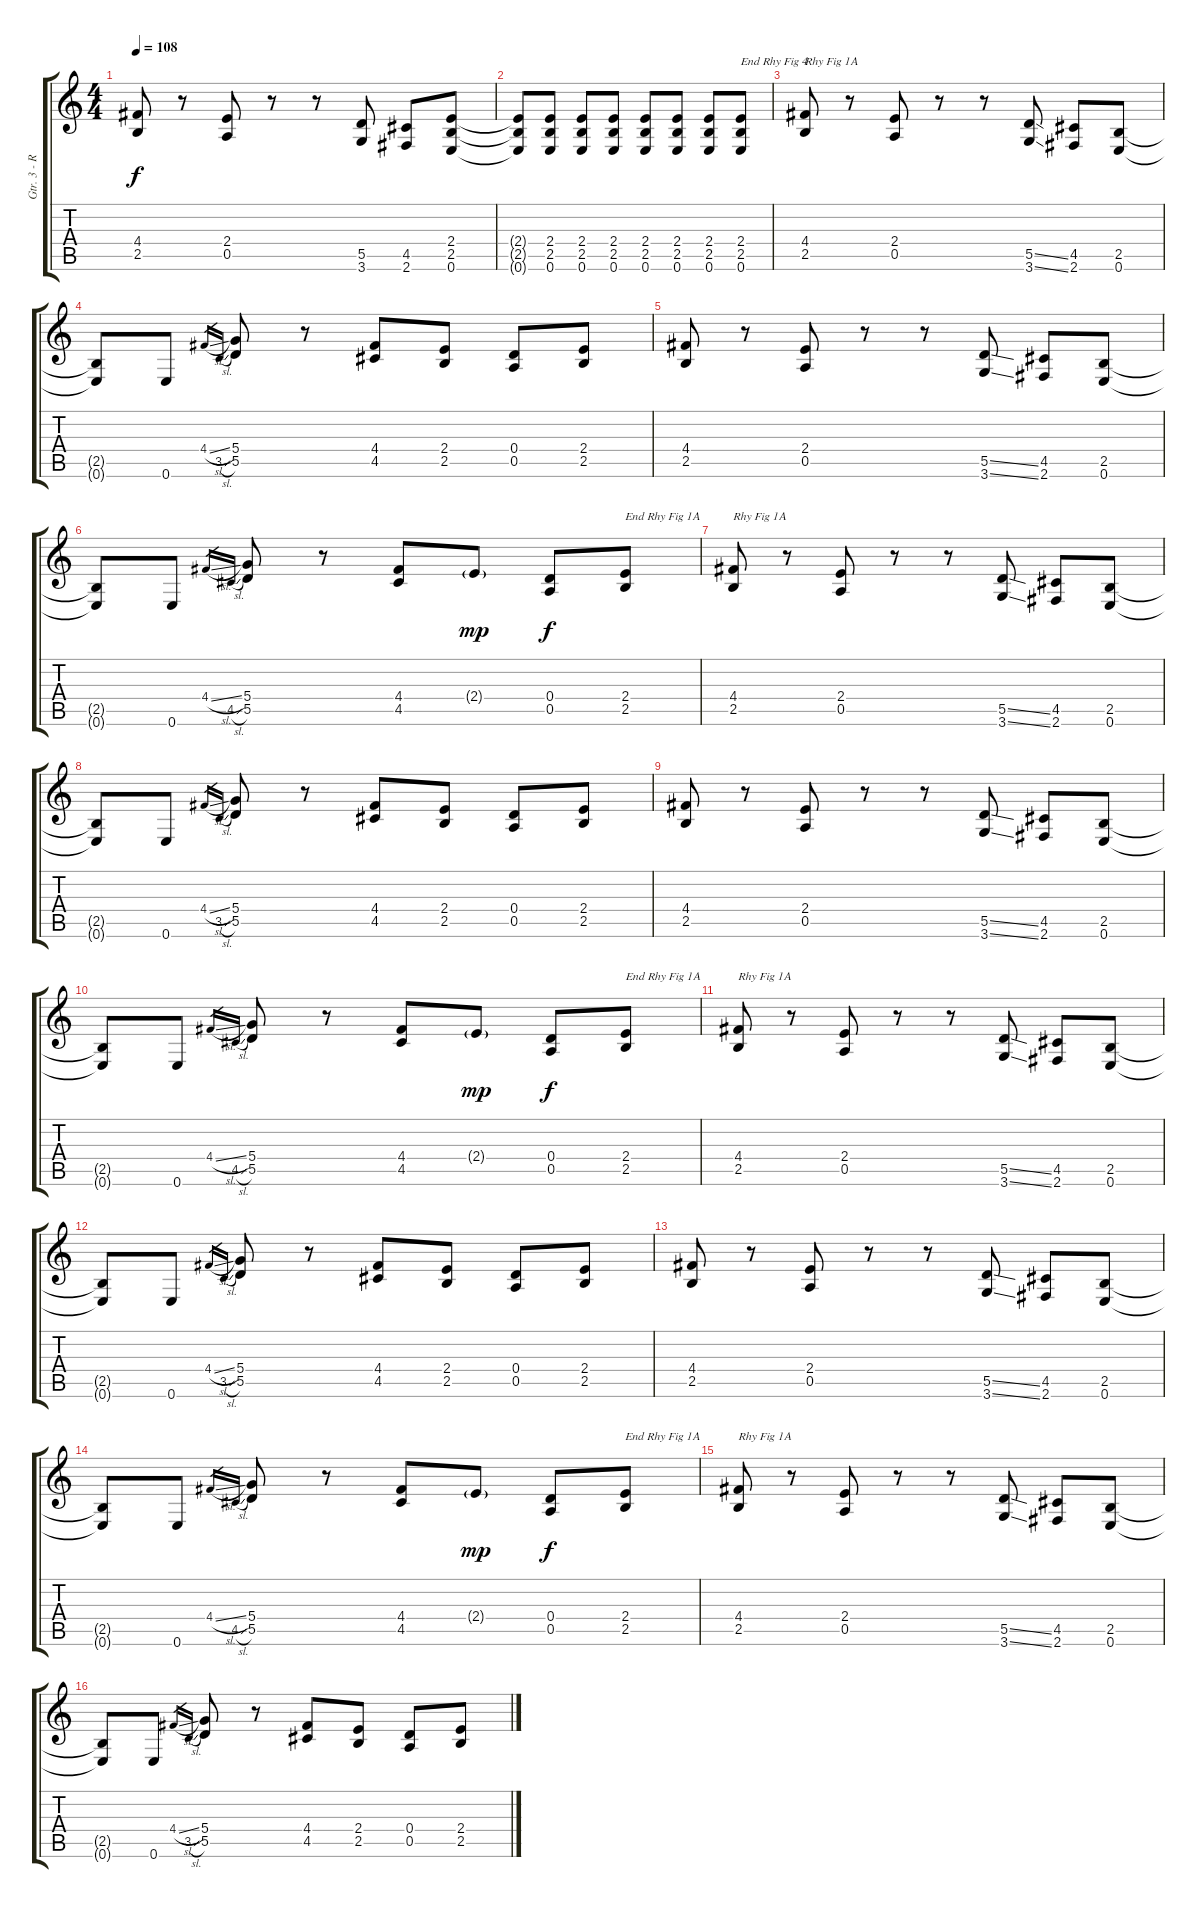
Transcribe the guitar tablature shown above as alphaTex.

\track ("Gtr. 3 - Rhythm" "Gtr. 3 - R") {instrument electricguitarclean}
\staff {score tabs}
\tuning (E4 B3 G3 D3 A2 E2) {hide}
\ts (4 4)
\tempo 108
\clef g2
\ks c
(4.4 2.5).8{dy f} r.8 (2.4 0.5).8 r.8 r.8 (5.5 3.6).8 (4.5 2.6).8 (2.4 2.5 0.6).8 |
(2.4{t} 2.5{t} 0.6{t}).8 (2.4 2.5 0.6).8 (2.4 2.5 0.6).8 (2.4 2.5 0.6).8 (2.4 2.5 0.6).8 (2.4 2.5 0.6).8 (2.4 2.5 0.6).8 (2.4 2.5 0.6).8{txt "End Rhy Fig 4"} |
(4.4 2.5).8{txt "Rhy Fig 1A"} r.8 (2.4 0.5).8 r.8 r.8 (5.5{ss} 3.6{ss}).8 (4.5 2.6).8 (2.5 0.6).8 |
(2.5{t} 0.6{t}).8 0.6.8 4.4{sl}.16{gr} 3.5{sl}.16{gr} (5.4 5.5).8 r.8 (4.4 4.5).8 (2.4 2.5).8 (0.4 0.5).8 (2.4 2.5).8 |
(4.4 2.5).8 r.8 (2.4 0.5).8 r.8 r.8 (5.5{ss} 3.6{ss}).8 (4.5 2.6).8 (2.5 0.6).8 |
(2.5{t} 0.6{t}).8 0.6.8 4.4{sl}.16{gr} 4.5{sl}.16{gr} (5.4 5.5).8 r.8 (4.4 4.5).8 2.4{g}.8{dy mp} (0.4 0.5).8{dy f} (2.4 2.5).8{txt "End Rhy Fig 1A"} |
(4.4 2.5).8{txt "Rhy Fig 1A"} r.8 (2.4 0.5).8 r.8 r.8 (5.5{ss} 3.6{ss}).8 (4.5 2.6).8 (2.5 0.6).8 |
(2.5{t} 0.6{t}).8 0.6.8 4.4{sl}.16{gr} 3.5{sl}.16{gr} (5.4 5.5).8 r.8 (4.4 4.5).8 (2.4 2.5).8 (0.4 0.5).8 (2.4 2.5).8 |
(4.4 2.5).8 r.8 (2.4 0.5).8 r.8 r.8 (5.5{ss} 3.6{ss}).8 (4.5 2.6).8 (2.5 0.6).8 |
(2.5{t} 0.6{t}).8 0.6.8 4.4{sl}.16{gr} 4.5{sl}.16{gr} (5.4 5.5).8 r.8 (4.4 4.5).8 2.4{g}.8{dy mp} (0.4 0.5).8{dy f} (2.4 2.5).8{txt "End Rhy Fig 1A"} |
(4.4 2.5).8{txt "Rhy Fig 1A"} r.8 (2.4 0.5).8 r.8 r.8 (5.5{ss} 3.6{ss}).8 (4.5 2.6).8 (2.5 0.6).8 |
(2.5{t} 0.6{t}).8 0.6.8 4.4{sl}.16{gr} 3.5{sl}.16{gr} (5.4 5.5).8 r.8 (4.4 4.5).8 (2.4 2.5).8 (0.4 0.5).8 (2.4 2.5).8 |
(4.4 2.5).8 r.8 (2.4 0.5).8 r.8 r.8 (5.5{ss} 3.6{ss}).8 (4.5 2.6).8 (2.5 0.6).8 |
(2.5{t} 0.6{t}).8 0.6.8 4.4{sl}.16{gr} 4.5{sl}.16{gr} (5.4 5.5).8 r.8 (4.4 4.5).8 2.4{g}.8{dy mp} (0.4 0.5).8{dy f} (2.4 2.5).8{txt "End Rhy Fig 1A"} |
(4.4 2.5).8{txt "Rhy Fig 1A"} r.8 (2.4 0.5).8 r.8 r.8 (5.5{ss} 3.6{ss}).8 (4.5 2.6).8 (2.5 0.6).8 |
(2.5{t} 0.6{t}).8 0.6.8 4.4{sl}.16{gr} 3.5{sl}.16{gr} (5.4 5.5).8 r.8 (4.4 4.5).8 (2.4 2.5).8 (0.4 0.5).8 (2.4 2.5).8
